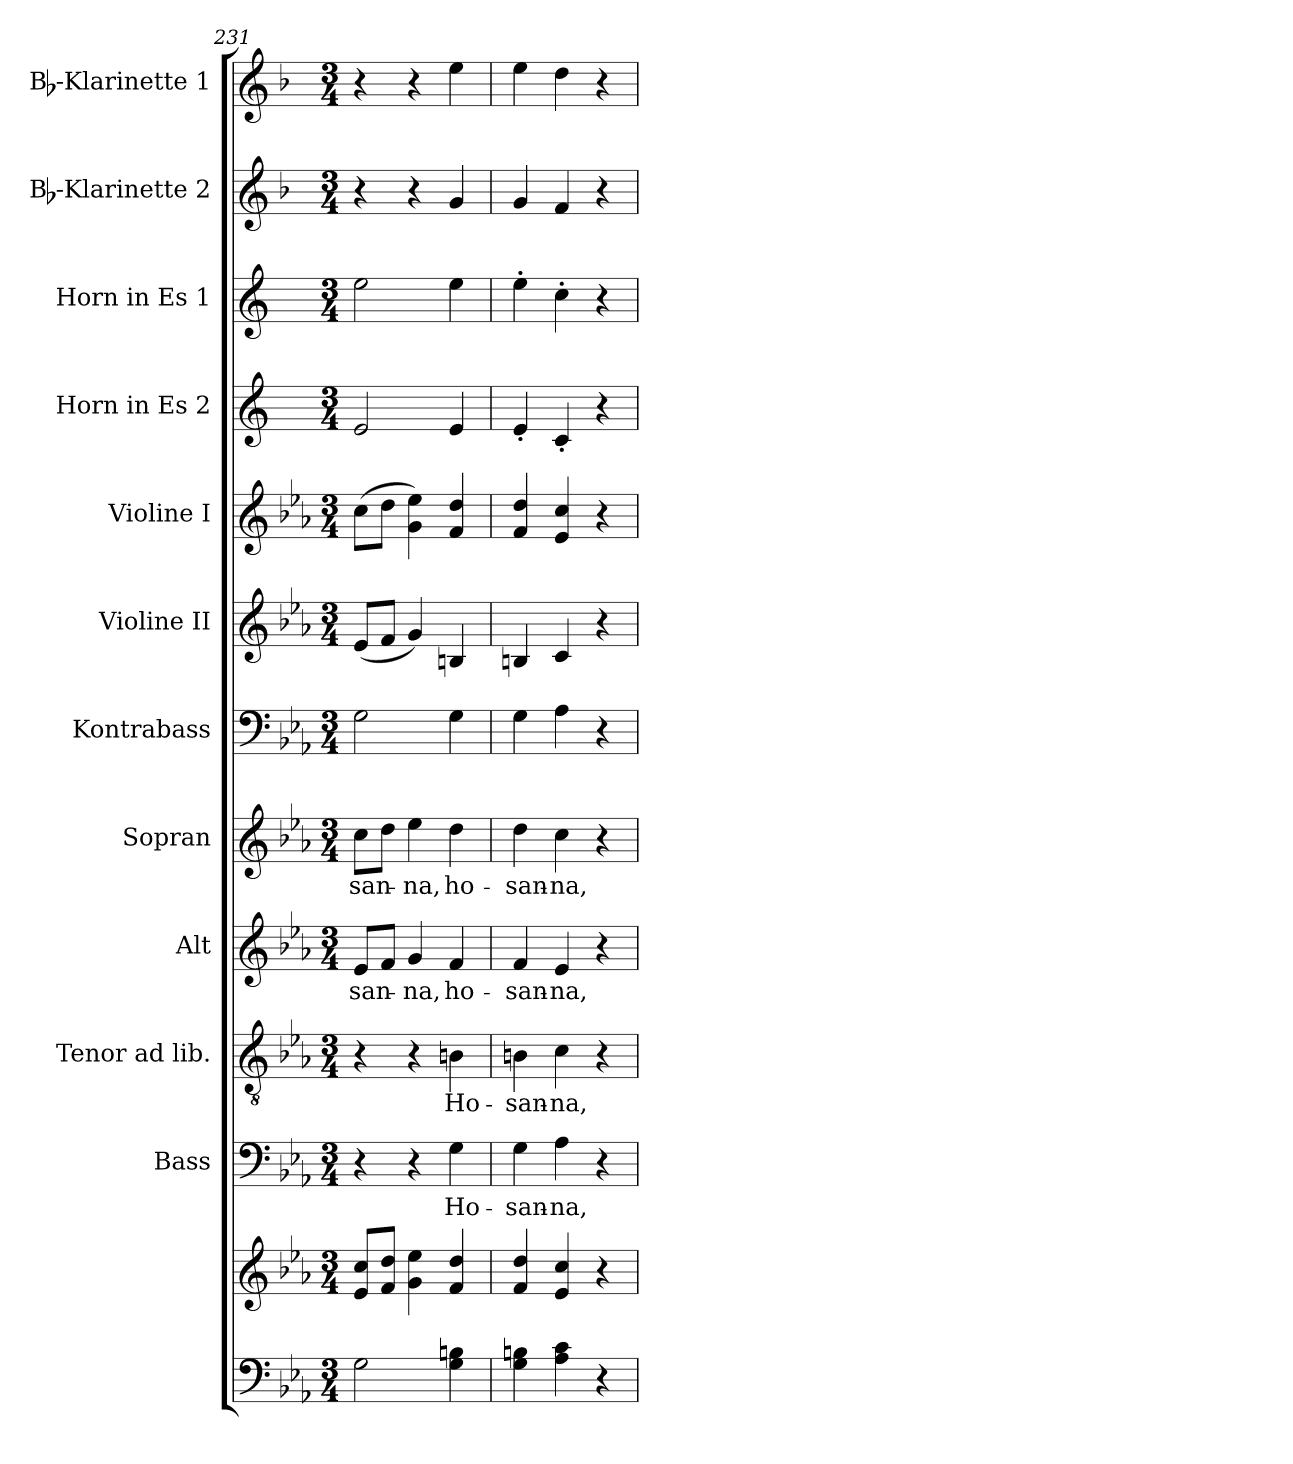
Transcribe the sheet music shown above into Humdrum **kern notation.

**kern	**kern	**kern	**text	**kern	**text	**kern	**text	**kern	**text	**kern	**kern	**kern	**kern	**kern	**kern	**kern
*part12	*part12	*part11	*part11	*part10	*part10	*part9	*part9	*part8	*part8	*part7	*part6	*part5	*part4	*part3	*part2	*part1
*staff13	*staff12	*staff11	*staff11	*staff10	*staff10	*staff9	*staff9	*staff8	*staff8	*staff7	*staff6	*staff5	*staff4	*staff3	*staff2	*staff1
*	*	*I"Bass	*	*I"Tenor ad lib.	*	*I"Alt	*	*I"Sopran	*	*I"Kontrabass	*I"Violine II	*I"Violine I	*I"Horn in Es 2	*I"Horn in Es 1	*I"Bb-Klarinette 2	*I"Bb-Klarinette 1
*	*	*I'B.	*	*I'T.	*	*I'A.	*	*I'S.	*	*I'Kb.	*I'Vl. II	*I'Vl. I	*	*	*I'Bb Kl. 2	*I'Bb Kl. 1
*clefF4	*clefG2	*clefF4	*	*clefGv2	*	*clefG2	*	*clefG2	*	*clefF4	*clefG2	*clefG2	*clefG2	*clefG2	*clefG2	*clefG2
*	*	*	*	*	*	*	*	*	*	*ITrd7c12	*	*	*ITrd5c9	*ITrd5c9	*ITrd1c2	*ITrd1c2
*k[b-e-a-]	*k[b-e-a-]	*k[b-e-a-]	*	*k[b-e-a-]	*	*k[b-e-a-]	*	*k[b-e-a-]	*	*k[b-e-a-]	*k[b-e-a-]	*k[b-e-a-]	*k[b-e-a-]	*k[b-e-a-]	*k[b-e-a-]	*k[b-e-a-]
*E-:	*E-:	*E-:	*	*E-:	*	*E-:	*	*E-:	*	*E-:	*E-:	*E-:	*E-:	*E-:	*E-:	*E-:
*M3/4	*M3/4	*M3/4	*	*M3/4	*	*M3/4	*	*M3/4	*	*M3/4	*M3/4	*M3/4	*M3/4	*M3/4	*M3/4	*M3/4
=231	=231	=231	=231	=231	=231	=231	=231	=231	=231	=231	=231	=231	=231	=231	=231	=231
!	!	!	!	!	!	!	!LO:LY:b	!	!LO:LY:b	!	!	!	!	!	!	!
2G\	8e-/ 8cc/L	4r	.	4r	.	8e-/L	-san-	8cc\L	-san-	2GG\	(<8e-/L	(>8cc\L	2G/	2g\	4r	4r
.	8f/ 8dd/J	.	.	.	.	8f/J	.	8dd\J	.	.	8f/J	8dd\J	.	.	.	.
!	!	!	!	!	!	!	!LO:LY:b	!	!LO:LY:b	!	!	!	!	!	!	!
.	4g\ 4ee-\	4r	.	4r	.	4g/	-na,	4ee-\	-na,	.	4g/)	4g\ 4ee-\)	.	.	4r	4r
!	!	!	!LO:LY:b	!	!LO:LY:b	!	!LO:LY:b	!	!LO:LY:b	!	!	!	!	!	!	!
4G\ 4Bn\	4f/ 4dd/	4G\	Ho-	4Bn\	Ho-	4f/	ho-	4dd\	ho-	4GG\	4Bn/	4f/ 4dd/	4G/	4g\	4f/	4dd\
=232	=232	=232	=232	=232	=232	=232	=232	=232	=232	=232	=232	=232	=232	=232	=232	=232
!	!	!	!LO:LY:b	!	!LO:LY:b	!	!LO:LY:b	!	!LO:LY:b	!	!	!	!	!	!	!
4G\ 4Bn\	4f/ 4dd/	4G\	-san-	4Bn\	-san-	4f/	-san-	4dd\	-san-	4GG\	4Bn/	4f/ 4dd/	4G'</	4g'>\	4f/	4dd\
!	!	!	!LO:LY:b	!	!LO:LY:b	!	!LO:LY:b	!	!LO:LY:b	!	!	!	!	!	!	!
4A-\ 4c\	4e-/ 4cc/	4A-\	-na,	4c\	-na,	4e-/	-na,	4cc\	-na,	4AA-\	4c/	4e-/ 4cc/	4E-'</	4e-'>\	4e-/	4cc\
4r	4r	4r	.	4r	.	4r	.	4r	.	4r	4r	4r	4r	4r	4r	4r
=	=	=	=	=	=	=	=	=	=	=	=	=	=	=	=	=
*-	*-	*-	*-	*-	*-	*-	*-	*-	*-	*-	*-	*-	*-	*-	*-	*-
